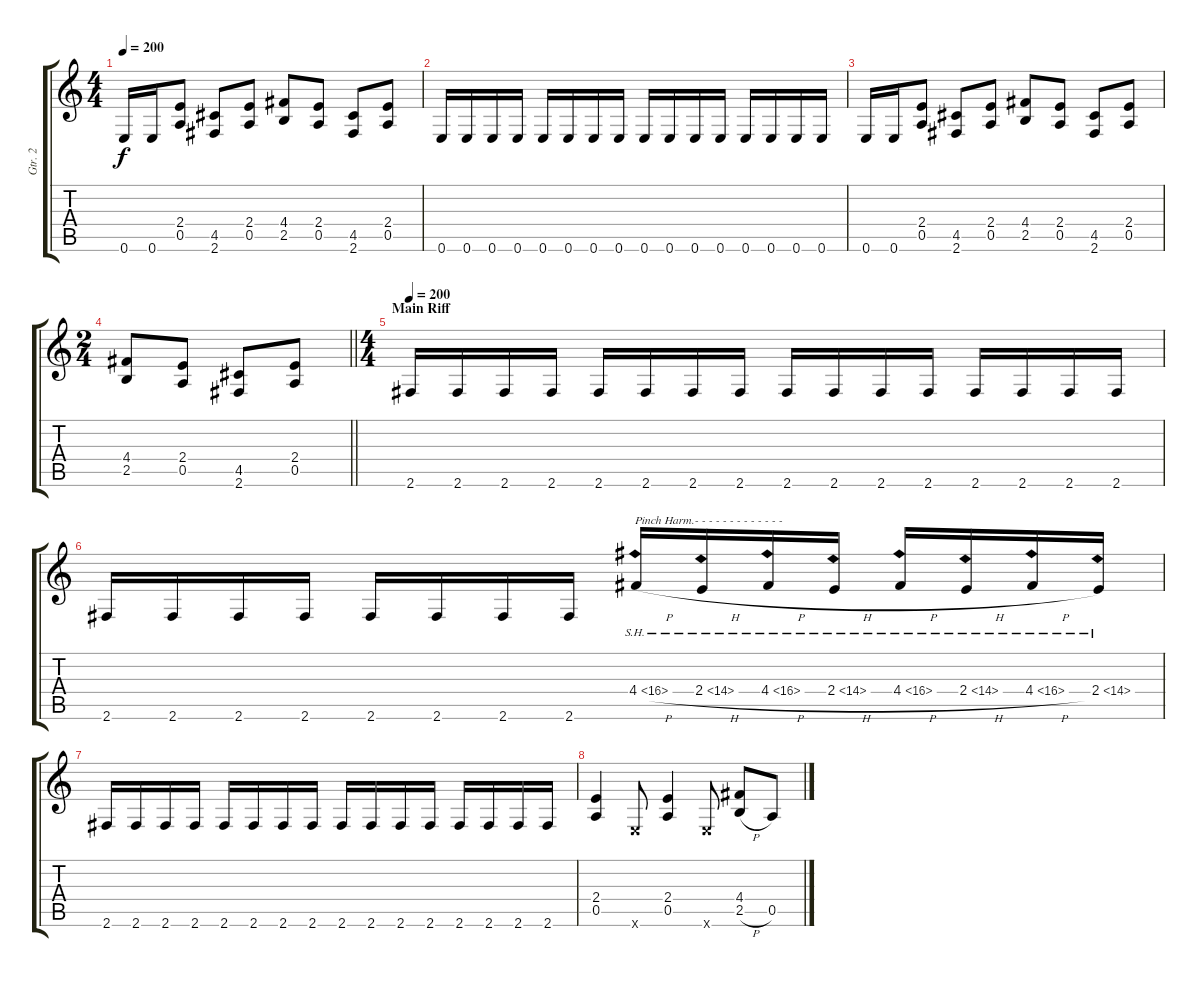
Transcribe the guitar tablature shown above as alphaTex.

\track ("Gtr. 2" "Gtr. 2") {instrument distortionguitar}
\staff {score tabs}
\tuning (E4 B3 G3 D3 A2 E2) {hide}
\ts (4 4)
\tempo 200
\clef g2
\ks c
0.6.16{dy f} 0.6.16 (2.4 0.5).8 (4.5 2.6).8 (2.4 0.5).8 (4.4 2.5).8 (2.4 0.5).8 (4.5 2.6).8 (2.4 0.5).8 |
0.6.16 0.6.16 0.6.16 0.6.16 0.6.16 0.6.16 0.6.16 0.6.16 0.6.16 0.6.16 0.6.16 0.6.16 0.6.16 0.6.16 0.6.16 0.6.16 |
0.6.16 0.6.16 (2.4 0.5).8 (4.5 2.6).8 (2.4 0.5).8 (4.4 2.5).8 (2.4 0.5).8 (4.5 2.6).8 (2.4 0.5).8 |
\ts (2 4)
\barLineRight lightlight
(4.4 2.5).8 (2.4 0.5).8 (4.5 2.6).8 (2.4 0.5).8 |
\ts (4 4)
\section ("" "Main Riff")
\tempo 200
2.6.16{instrument distortionguitar} 2.6.16 2.6.16 2.6.16 2.6.16 2.6.16 2.6.16 2.6.16 2.6.16 2.6.16 2.6.16 2.6.16 2.6.16 2.6.16 2.6.16 2.6.16 |
2.6.16 2.6.16 2.6.16 2.6.16 2.6.16 2.6.16 2.6.16 2.6.16 4.4{sh 12 h}.16{txt "Pinch Harm.- - - - - - - - - - - - -"} 2.4{sh 12 h}.16 4.4{sh 12 h}.16 2.4{sh 12 h}.16 4.4{sh 12 h}.16 2.4{sh 12 h}.16 4.4{sh 12 h}.16 2.4{sh 12}.16 |
2.6.16 2.6.16 2.6.16 2.6.16 2.6.16 2.6.16 2.6.16 2.6.16 2.6.16 2.6.16 2.6.16 2.6.16 2.6.16 2.6.16 2.6.16 2.6.16 |
(2.4 0.5).4 0.6{x}.8 (2.4 0.5).4 0.6{x}.8 (4.4 2.5{h}).8 0.5.8
